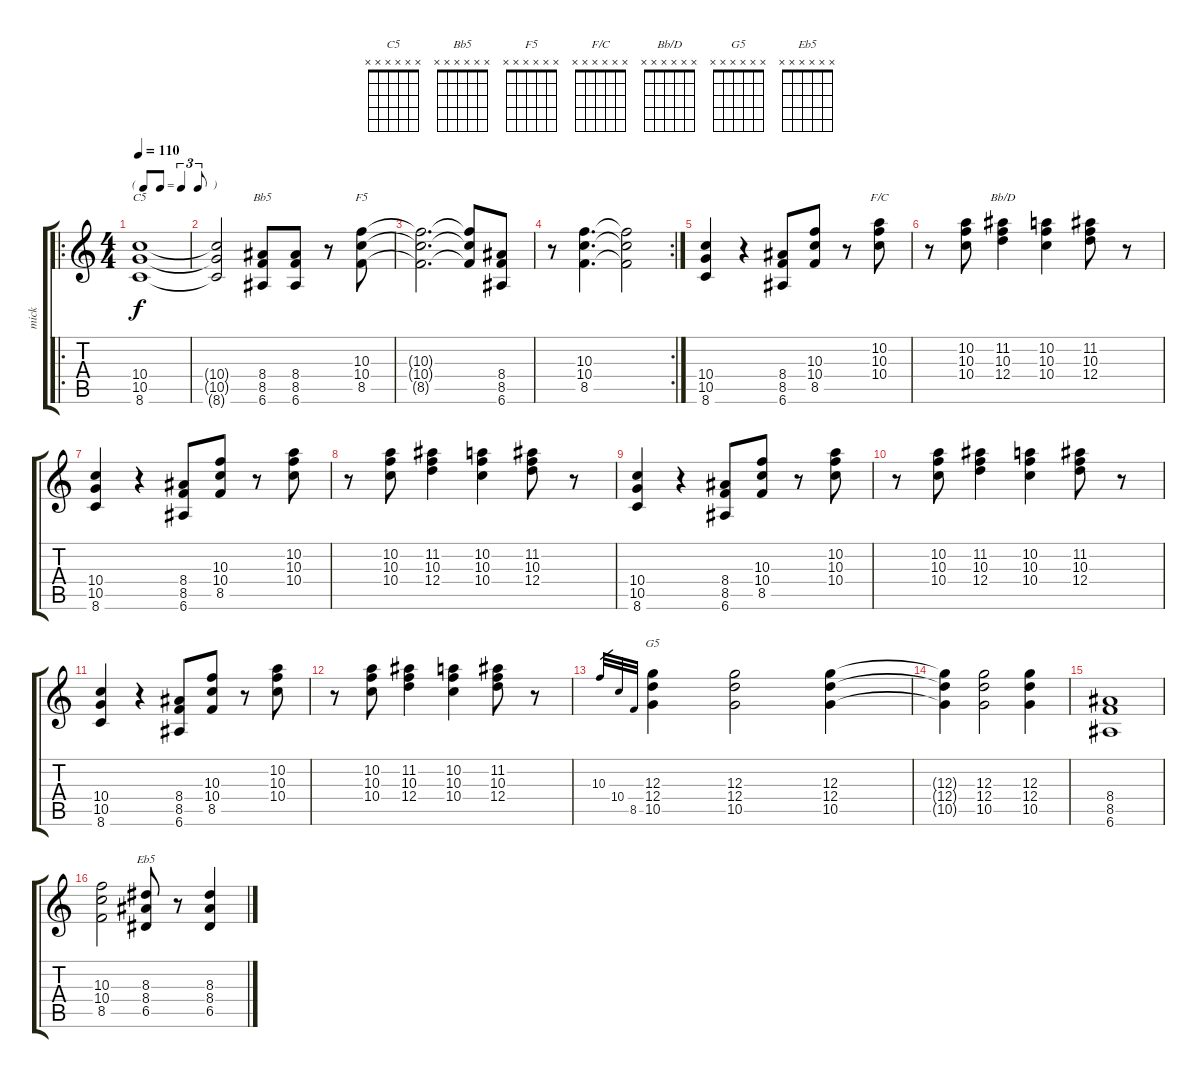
\track ("mick" "mick") {instrument overdrivenguitar}
\staff {score tabs}
\tuning (E4 B3 G3 D3 A2 E2) {hide}
\chord ("C5" x x x x x x)
\chord ("Bb5" x x x x x x)
\chord ("F5" x x x x x x)
\chord ("F/C" x x x x x x)
\chord ("Bb/D" x x x x x x)
\chord ("G5" x x x x x x)
\chord ("Eb5" x x x x x x)
\ro
\ts (4 4)
\tf triplet8th
\tempo 110
\clef g2
\ks c
(10.4 10.5 8.6).1{ch "C5" dy f instrument overdrivenguitar} |
(10.4{t} 10.5{t} 8.6{t}).2 (8.4 8.5 6.6).8{ch "Bb5"} (8.4 8.5 6.6).8 r.8 (10.3 10.4 8.5).8{ch "F5"} |
(10.3{t} 10.4{t} 8.5{t}).2{d} (10.3{t} 10.4{t} 8.5{t}).8 (8.4 8.5 6.6).8 |
\rc 2
r.8 (10.3 10.4 8.5).4{d} (10.3{t} 10.4{t} 8.5{t}).2 |
(10.4 10.5 8.6).4 r.4 (8.4 8.5 6.6).8 (10.3 10.4 8.5).8 r.8 (10.2 10.3 10.4).8{ch "F/C"} |
r.8 (10.2 10.3 10.4).8 (11.2 10.3 12.4).4{ch "Bb/D"} (10.2 10.3 10.4).4 (11.2 10.3 12.4).8 r.8 |
(10.4 10.5 8.6).4 r.4 (8.4 8.5 6.6).8 (10.3 10.4 8.5).8 r.8 (10.2 10.3 10.4).8 |
r.8 (10.2 10.3 10.4).8 (11.2 10.3 12.4).4 (10.2 10.3 10.4).4 (11.2 10.3 12.4).8 r.8 |
(10.4 10.5 8.6).4 r.4 (8.4 8.5 6.6).8 (10.3 10.4 8.5).8 r.8 (10.2 10.3 10.4).8 |
r.8 (10.2 10.3 10.4).8 (11.2 10.3 12.4).4 (10.2 10.3 10.4).4 (11.2 10.3 12.4).8 r.8 |
(10.4 10.5 8.6).4 r.4 (8.4 8.5 6.6).8 (10.3 10.4 8.5).8 r.8 (10.2 10.3 10.4).8 |
r.8 (10.2 10.3 10.4).8 (11.2 10.3 12.4).4 (10.2 10.3 10.4).4 (11.2 10.3 12.4).8 r.8 |
10.3.32{gr} 10.4.32{gr} 8.5.32{gr} (12.3 12.4 10.5).4{ch "G5"} (12.3 12.4 10.5).2 (12.3 12.4 10.5).4 |
(12.3{t} 12.4{t} 10.5{t}).4 (12.3 12.4 10.5).2 (12.3 12.4 10.5).4 |
(8.4 8.5 6.6).1 |
(10.3 10.4 8.5).2 (8.3 8.4 6.5).8{ch "Eb5"} r.8 (8.3 8.4 6.5).4
